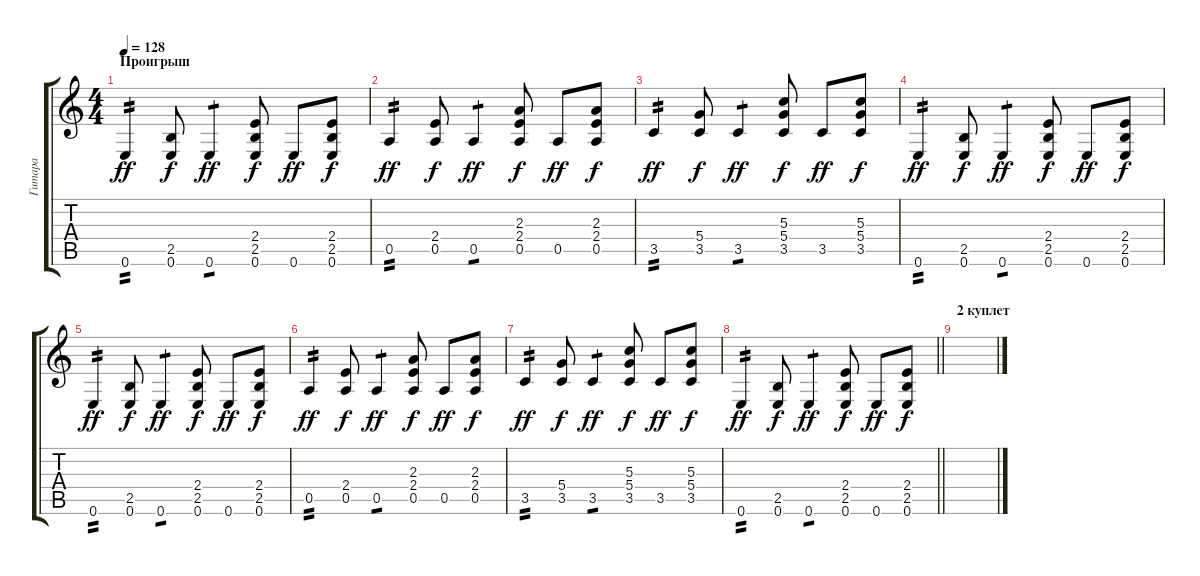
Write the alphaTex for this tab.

\track ("Гитара" "Гитара") {instrument distortionguitar}
\staff {score tabs}
\tuning (E4 B3 G3 D3 A2 E2) {hide}
\ts (4 4)
\section ("" "Проигрыш")
\tempo 128
\clef g2
\ks c
0.6.4{tp 2 dy ff volume 16} (2.5 0.6).8{dy f} 0.6.4{tp 1 dy ff} (2.4 2.5 0.6).8{dy f} 0.6.8{dy ff} (2.4 2.5 0.6).8{dy f} |
0.5.4{tp 2 dy ff} (2.4 0.5).8{dy f} 0.5.4{tp 1 dy ff} (2.3 2.4 0.5).8{dy f} 0.5.8{dy ff} (2.3 2.4 0.5).8{dy f} |
3.5.4{tp 2 dy ff} (5.4 3.5).8{dy f} 3.5.4{tp 1 dy ff} (5.3 5.4 3.5).8{dy f} 3.5.8{dy ff} (5.3 5.4 3.5).8{dy f} |
0.6.4{tp 2 dy ff} (2.5 0.6).8{dy f} 0.6.4{tp 1 dy ff} (2.4 2.5 0.6).8{dy f} 0.6.8{dy ff} (2.4 2.5 0.6).8{dy f} |
0.6.4{tp 2 dy ff} (2.5 0.6).8{dy f} 0.6.4{tp 1 dy ff} (2.4 2.5 0.6).8{dy f} 0.6.8{dy ff} (2.4 2.5 0.6).8{dy f} |
0.5.4{tp 2 dy ff} (2.4 0.5).8{dy f} 0.5.4{tp 1 dy ff} (2.3 2.4 0.5).8{dy f} 0.5.8{dy ff} (2.3 2.4 0.5).8{dy f} |
3.5.4{tp 2 dy ff} (5.4 3.5).8{dy f} 3.5.4{tp 1 dy ff} (5.3 5.4 3.5).8{dy f} 3.5.8{dy ff} (5.3 5.4 3.5).8{dy f} |
\barLineRight lightlight
0.6.4{tp 2 dy ff} (2.5 0.6).8{dy f} 0.6.4{tp 1 dy ff} (2.4 2.5 0.6).8{dy f} 0.6.8{dy ff} (2.4 2.5 0.6).8{dy f} |
\section ("" "2 куплет")
